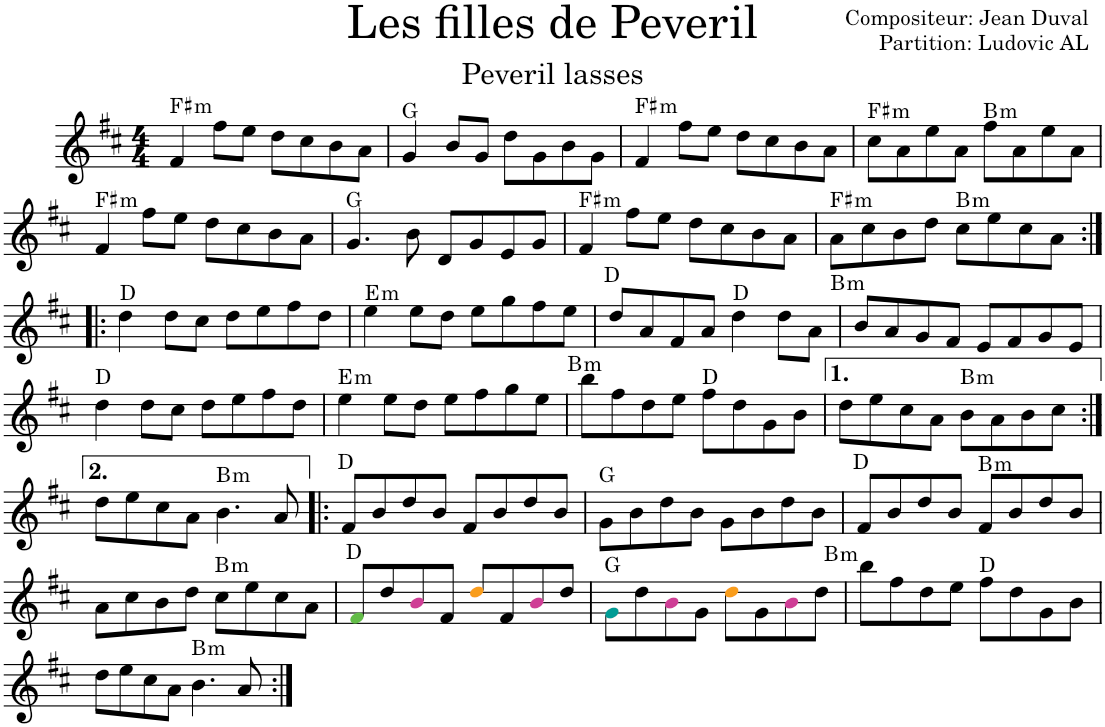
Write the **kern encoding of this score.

**kern	**harte
*part1	*part1
*staff1	*
*I"Violon	*
*I'Vln.	*
*clefG2	*
*k[f#c#]	*
*M4/4	*
=1	=1
!	!LO:H:kt=m
4f#/	F#:min
8ff#\L	.
8ee\J	.
8dd\L	.
8cc#\	.
8b\	.
8a\J	.
=2	=2
4g/	G:maj
8b/L	.
8g/J	.
8dd\L	.
8g\	.
8b\	.
8g\J	.
=3	=3
!	!LO:H:kt=m
4f#/	F#:min
8ff#\L	.
8ee\J	.
8dd\L	.
8cc#\	.
8b\	.
8a\J	.
=4	=4
!	!LO:H:kt=m
8cc#\L	F#:min
8a\	.
8ee\	.
8a\J	.
!	!LO:H:kt=m
8ff#\L	B:min
8a\	.
8ee\	.
8a\J	.
!!LO:LB:g=z
=5	=5
!	!LO:H:kt=m
4f#/	F#:min
8ff#\L	.
8ee\J	.
8dd\L	.
8cc#\	.
8b\	.
8a\J	.
=6	=6
4.g/	G:maj
8b\	.
8d/L	.
8g/	.
8e/	.
8g/J	.
=7	=7
!	!LO:H:kt=m
4f#/	F#:min
8ff#\L	.
8ee\J	.
8dd\L	.
8cc#\	.
8b\	.
8a\J	.
=8	=8
!	!LO:H:kt=m
8a\L	F#:min
8cc#\	.
8b\	.
8dd\J	.
!	!LO:H:kt=m
8cc#\L	B:min
8ee\	.
8cc#\	.
8a\J	.
!!LO:LB:g=z
=9:|!|:	=9:|!|:
4dd\	D:maj
8dd\L	.
8cc#\J	.
8dd\L	.
8ee\	.
8ff#\	.
8dd\J	.
=10	=10
!	!LO:H:kt=m
4ee\	E:min
8ee\L	.
8dd\J	.
8ee\L	.
8gg\	.
8ff#\	.
8ee\J	.
=11	=11
8dd/L	D:maj
8a/	.
8f#/	.
8a/J	.
4dd\	D:maj
8dd\L	.
8a\J	.
=12	=12
!	!LO:H:kt=m
8b/L	B:min
8a/	.
8g/	.
8f#/J	.
8e/L	.
8f#/	.
8g/	.
8e/J	.
!!LO:LB:g=z
=13	=13
4dd\	D:maj
8dd\L	.
8cc#\J	.
8dd\L	.
8ee\	.
8ff#\	.
8dd\J	.
=14	=14
!	!LO:H:kt=m
4ee\	E:min
8ee\L	.
8dd\J	.
8ee\L	.
8ff#\	.
8gg\	.
8ee\J	.
=15	=15
!	!LO:H:kt=m
8bb\L	B:min
8ff#\	.
8dd\	.
8ee\J	.
8ff#\L	D:maj
8dd\	.
8g\	.
8b\J	.
=16	=16
8dd\L	.
8ee\	.
8cc#\	.
8a\J	.
!	!LO:H:kt=m
8b\L	B:min
8a\	.
8b\	.
8cc#\J	.
!!LO:LB:g=z
=17:|!	=17:|!
8dd\L	.
8ee\	.
8cc#\	.
8a\J	.
!	!LO:H:kt=m
4.b\	B:min
8a/	.
=18!|:	=18!|:
8f#/L	D:maj
8b/	.
8dd/	.
8b/J	.
8f#/L	.
8b/	.
8dd/	.
8b/J	.
=19	=19
8g\L	G:maj
8b\	.
8dd\	.
8b\J	.
8g\L	.
8b\	.
8dd\	.
8b\J	.
=20	=20
8f#/L	D:maj
8b/	.
8dd/	.
8b/J	.
!	!LO:H:kt=m
8f#/L	B:min
8b/	.
8dd/	.
8b/J	.
!!LO:LB:g=z
=21	=21
8a\L	.
8cc#\	.
8b\	.
8dd\J	.
!	!LO:H:kt=m
8cc#\L	B:min
8ee\	.
8cc#\	.
8a\J	.
=22	=22
8f#i/L	D:maj
8dd/	.
8bj/	.
8f#/J	.
8ddZ/L	.
8f#/	.
8bj/	.
8dd/J	.
=23	=23
8gV\L	G:maj
8dd\	.
8bj\	.
8g\J	.
8ddZ\L	.
8g\	.
8bj\	.
8dd\J	.
=24	=24
!	!LO:H:kt=m
8bb\L	B:min
8ff#\	.
8dd\	.
8ee\J	.
8ff#\L	D:maj
8dd\	.
8g\	.
8b\J	.
!!LO:LB:g=z
=25	=25
8dd\L	.
8ee\	.
8cc#\	.
8a\J	.
!	!LO:H:kt=m
4.b\	B:min
8a/	.
=:|!	=:|!
*-	*-
